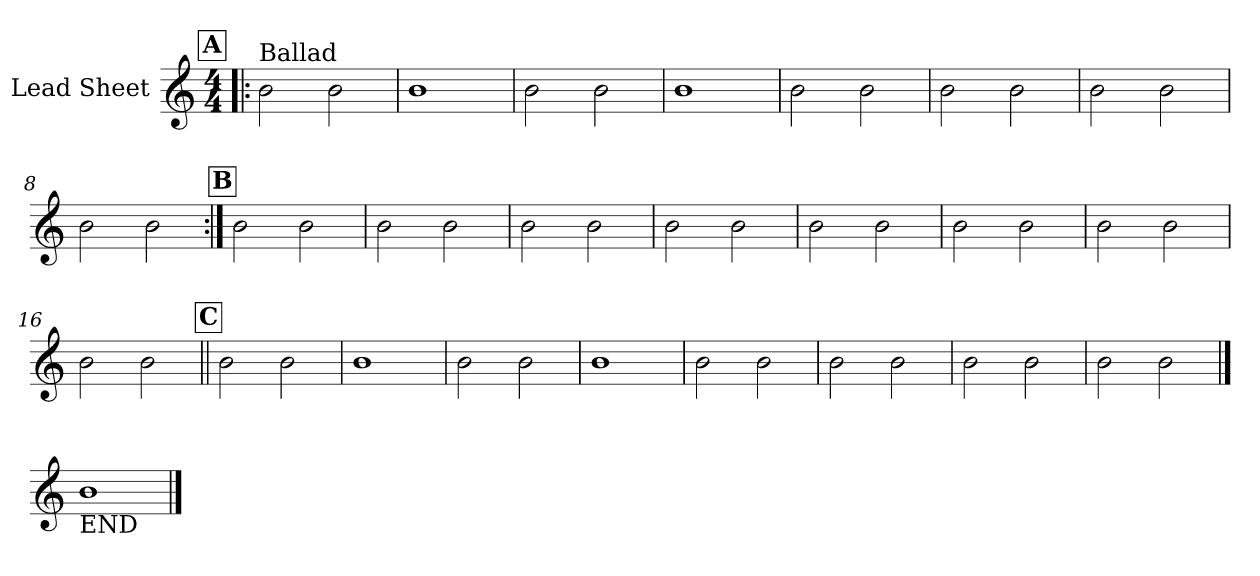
**kern
*part1
*staff1
*I"Lead Sheet
*clefG2
*k[]
*M4/4
!!LO:REH:place=s1:a:fs=14:t=A
=1!|:
!LO:TX:a:t=Ballad
2b\
2b\
=2
1b
=3
2b\
2b\
=4
1b
!!LO:LB:g=z
=5
2b\
2b\
=6
2b\
2b\
=7
2b\
2b\
=8
2b\
2b\
!!LO:LB:g=z
!!LO:REH:place=s1:a:fs=14:t=B
=9:|!
2b\
2b\
=10
2b\
2b\
=11
2b\
2b\
=12
2b\
2b\
!!LO:LB:g=z
=13
2b\
2b\
=14
2b\
2b\
=15
2b\
2b\
=16
2b\
2b\
!!LO:LB:g=z
!!LO:REH:place=s1:a:fs=14:t=C
=17||
2b\
2b\
=18
1b
=19
2b\
2b\
=20
1b
!!LO:LB:g=z
=21
2b\
2b\
=22
2b\
2b\
=23
2b\
2b\
=24
2b\
2b\
!!LO:LB:g=z
==25
!LO:TX:b:t=END
1b
==
*-
